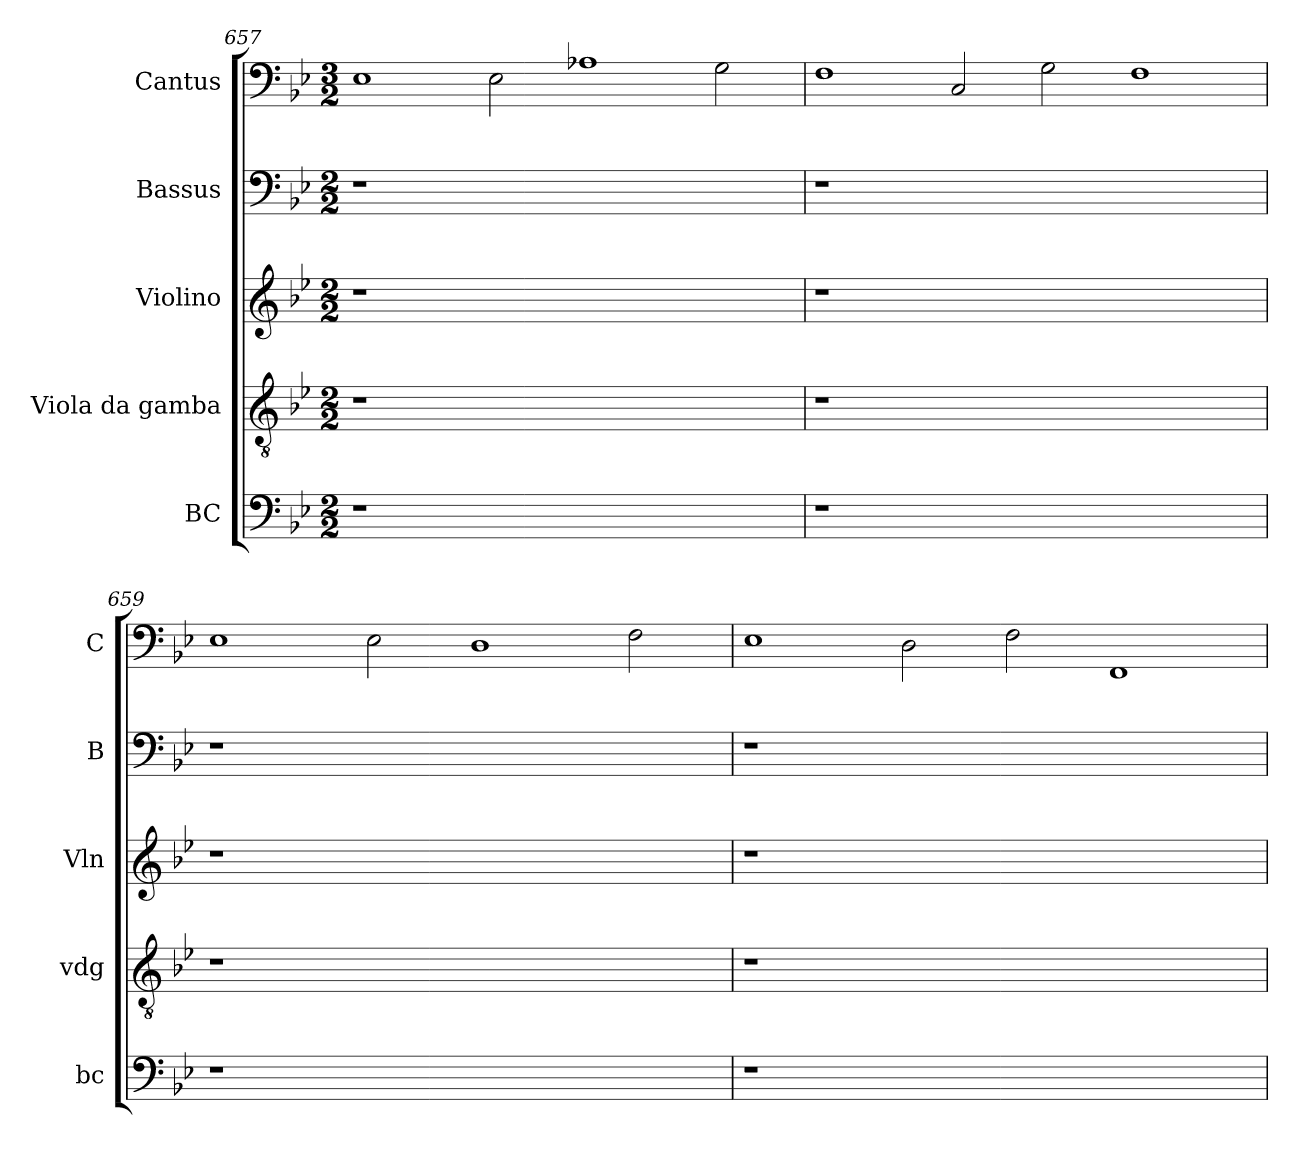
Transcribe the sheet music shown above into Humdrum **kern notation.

**kern	**kern	**kern	**kern	**kern
*part5	*part4	*part3	*part2	*part1
*staff5	*staff4	*staff3	*staff2	*staff1
*I"BC	*I"Viola da gamba	*I"Violino	*I"Bassus	*I"Cantus
*I'bc	*I'vdg	*I'Vln	*I'B	*I'C
*clefF4	*clefGv2	*clefG2	*clefF4	*clefF4
*k[b-e-]	*k[b-e-]	*k[b-e-]	*k[b-e-]	*k[b-e-]
*B-:	*B-:	*B-:	*B-:	*B-:
*M2/2	*M2/2	*M2/2	*M2/2	*M3/2
=657	=657	=657	=657	=657
1r	1r	1r	1r	1E-
0ryy	0ryy	0ryy	0ryy	2E-\
.	.	.	.	1A-X
.	.	.	.	2G\
=658	=658	=658	=658	=658
1r	1r	1r	1r	1F
0ryy	0ryy	0ryy	0ryy	2C/
.	.	.	.	2G\
.	.	.	.	1F
=659	=659	=659	=659	=659
1r	1r	1r	1r	1E-
0ryy	0ryy	0ryy	0ryy	2E-\
.	.	.	.	1D
.	.	.	.	2F\
=660	=660	=660	=660	=660
1r	1r	1r	1r	1E-
0ryy	0ryy	0ryy	0ryy	2D\
.	.	.	.	2F\
.	.	.	.	1FF
=	=	=	=	=
*-	*-	*-	*-	*-
